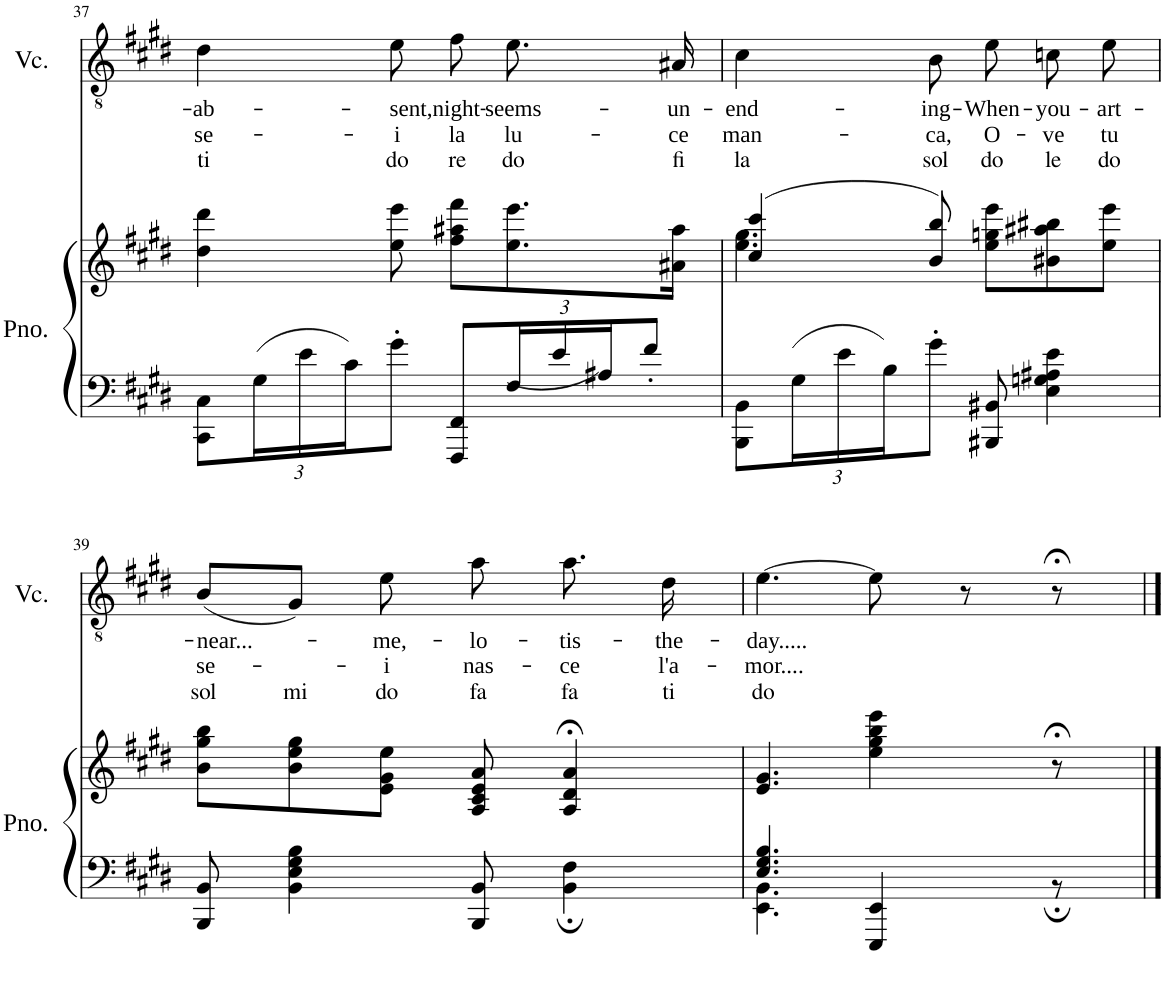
**kern	**kern	**kern	**text	**text	**text
*part2	*part2	*part1	*part1	*part1	*part1
*staff3	*staff2	*staff1	*staff1	*staff1	*staff1
*I"Piano	*	*I"Violoncello	*	*	*
*I'Pno.	*	*I'Vc.	*	*	*
!!LO:PB:g=z
*clefF4	*clefG2	*clefGv2	*	*	*
*k[f#c#g#d#]	*k[f#c#g#d#]	*k[f#c#g#d#]	*	*	*
*M6/8	*M6/8	*M6/8	*	*	*
=37	=37	=37	=37	=37	=37
!	!	!	!LO:LY:b	!LO:LY:b	!LO:LY:b
8CC#\ 8C#\L	4dd#\ 4ddd#\	4d#\	-ab-	se-	ti
*Xbrackettup	*	*	*	*	*
24G#\L	.	.	.	.	.
24e\	.	.	.	.	.
24c#\J	.	.	.	.	.
!	!	!	!LO:LY:b	!LO:LY:b	!LO:LY:b
8g#'\J	8ee\ 8eee\	8e\	-sent,night-	-i	do
!	!	!	!	!LO:LY:b	!LO:LY:b
8FFF#/ 8FF#/L	8ff#\ 8aa#X\ 8fff#\L	8f#\	.	la	re
!	!	!	!LO:LY:b	!LO:LY:b	!LO:LY:b
24F#/L	8.ee\ 8.eee\	8.e\	-seems-	lu-	do
24e/	.	.	.	.	.
24A#X/J	.	.	.	.	.
8f#'/J	.	.	.	.	.
!	!	!	!LO:LY:b	!LO:LY:b	!LO:LY:b
.	16a#X\ 16aa#\Jk	16A#X/	-un-	-ce	fi
=38	=38	=38	=38	=38	=38
*	*^	*	*	*	*
!	!	!	!	!LO:LY:b	!LO:LY:b	!LO:LY:b
8BBB\ 8BB\L	(4cc#/ 4ccc#/	4.ee\ 4.gg#\	4c#\	-end-	man-	la
24G#\L	.	.	.	.	.	.
24e\	.	.	.	.	.	.
24B\J	.	.	.	.	.	.
!	!	!	!	!LO:LY:b	!LO:LY:b	!LO:LY:b
8g#'\J	8b/ 8bb/)	.	8B\	-ing-	-ca,	sol
!	!	!	!	!LO:LY:b	!LO:LY:b	!LO:LY:b
8BBB#X/ 8BB#X/	8ee\ 8ggn\ 8eee\L	8ryy	8e\	-When-	O-	do
!	!	!	!	!LO:LY:b	!LO:LY:b	!LO:LY:b
4E\ 4Gn\ 4A#X\ 4e\	8b#X\ 8aa#X\ 8bb#X\	4ryy	8cn\	-you-	-ve	le
!	!	!	!	!LO:LY:b	!LO:LY:b	!LO:LY:b
.	8ee\ 8eee\J	.	8e\	-art-	tu	do
*	*v	*v	*	*	*	*
!!LO:LB:g=z
=39	=39	=39	=39	=39	=39
!	!	!	!LO:LY:b	!LO:LY:b	!LO:LY:b
8BBB/ 8BB/	8b\ 8gg#\ 8bb\L	(8B/L	-near...-	se-	sol
!	!	!	!	!	!LO:LY:b
4BB\ 4E\ 4G#\ 4B\	8b\ 8ee\ 8gg#\	8G#/J)	.	.	mi
!	!	!	!LO:LY:b	!LO:LY:b	!LO:LY:b
.	8e\ 8g#\ 8ee\J	8e\	-me,-	-i	do
!	!	!	!LO:LY:b	!LO:LY:b	!LO:LY:b
8BBB/ 8BB/	8A/ 8c#/ 8e/ 8a/	8a\	-lo-	nas-	fa
!	!	!	!LO:LY:b	!LO:LY:b	!LO:LY:b
4BB\; 4F#\;	4A/;< 4d#/;< 4a/;<	8.a\	-tis-	-ce	fa
!	!	!	!LO:LY:b	!LO:LY:b	!LO:LY:b
.	.	16d#\	-the-	l'a-	ti
=40	=40	=40	=40	=40	=40
*^	*	*	*	*	*
!	!	!	!	!LO:LY:b	!LO:LY:b	!LO:LY:b
4.E/ 4.G#/ 4.B/	4.EE\ 4.BB\	4.e/ 4.g#/	[4.e\	-day.....	-mor....	do
8ryy	4EEE/ 4EE/	4ee\ 4gg#\ 4bb\ 4eee\	8e\]	.	.	.
4ryy	.	.	8r	.	.	.
.	8r;	8r;<	8r;<	.	.	.
*v	*v	*	*	*	*	*
==	==	==	==	==	==
*-	*-	*-	*-	*-	*-
